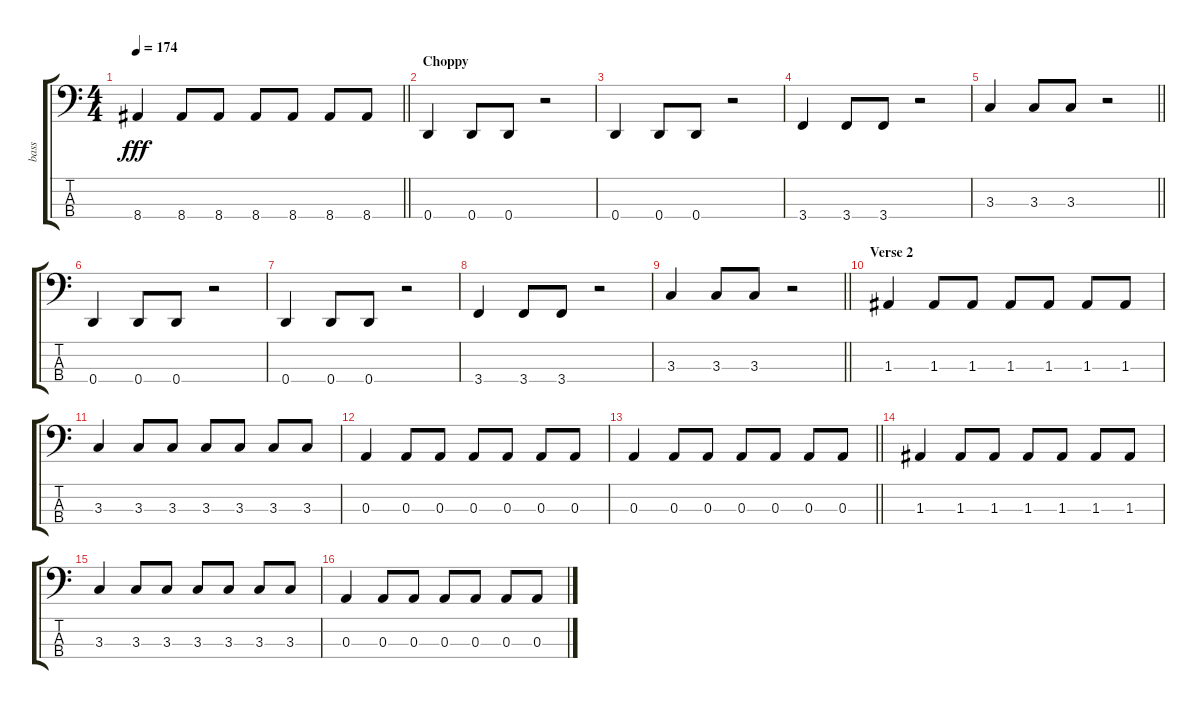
\track ("bass" "bass") {instrument electricbassfinger}
\staff {score tabs}
\tuning (G2 D2 A1 D1) {hide}
\ts (4 4)
\tempo 174
\clef f4
\barLineRight lightlight
\ks c
8.4.4{dy fff} 8.4.8 8.4.8 8.4.8 8.4.8 8.4.8 8.4.8 |
\section ("" "Choppy")
0.4.4 0.4.8 0.4.8 r.2 |
0.4.4 0.4.8 0.4.8 r.2 |
3.4.4 3.4.8 3.4.8 r.2 |
\barLineRight lightlight
3.3.4 3.3.8 3.3.8 r.2 |
0.4.4 0.4.8 0.4.8 r.2 |
0.4.4 0.4.8 0.4.8 r.2 |
3.4.4 3.4.8 3.4.8 r.2 |
\barLineRight lightlight
3.3.4 3.3.8 3.3.8 r.2 |
\section ("" "Verse 2")
1.3.4 1.3.8 1.3.8 1.3.8 1.3.8 1.3.8 1.3.8 |
3.3.4 3.3.8 3.3.8 3.3.8 3.3.8 3.3.8 3.3.8 |
0.3.4 0.3.8 0.3.8 0.3.8 0.3.8 0.3.8 0.3.8 |
\barLineRight lightlight
0.3.4 0.3.8 0.3.8 0.3.8 0.3.8 0.3.8 0.3.8 |
1.3.4 1.3.8 1.3.8 1.3.8 1.3.8 1.3.8 1.3.8 |
3.3.4 3.3.8 3.3.8 3.3.8 3.3.8 3.3.8 3.3.8 |
0.3.4 0.3.8 0.3.8 0.3.8 0.3.8 0.3.8 0.3.8
